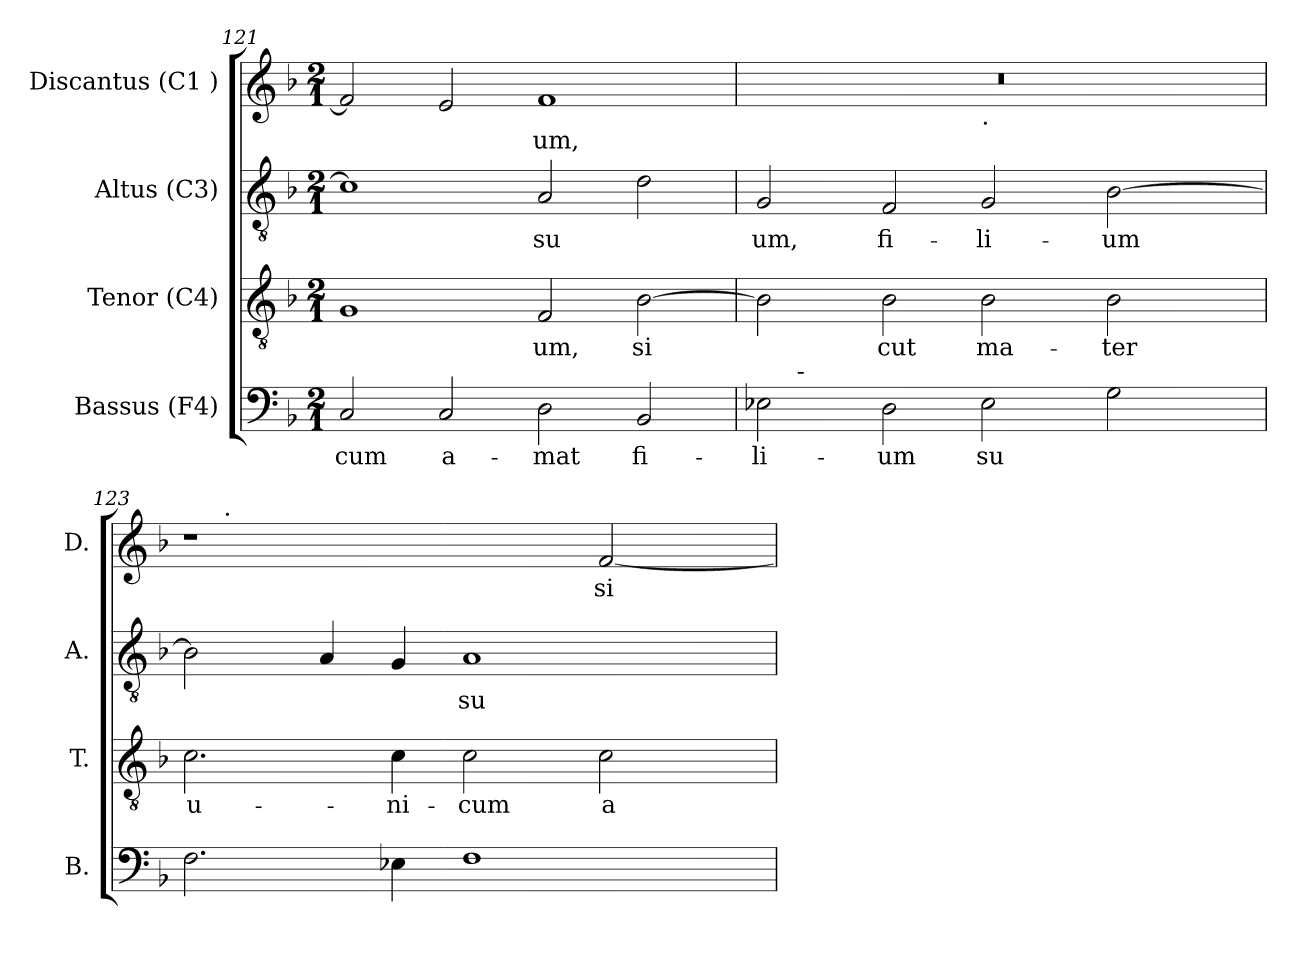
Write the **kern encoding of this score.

**kern	**text	**kern	**text	**kern	**text	**kern	**text
*part4	*part4	*part3	*part3	*part2	*part2	*part1	*part1
*staff4	*staff4	*staff3	*staff3	*staff2	*staff2	*staff1	*staff1
*I"Bassus (F4)	*	*I"Tenor (C4)	*	*I"Altus (C3)	*	*I"Discantus (C1 )	*
*I'B.	*	*I'T.	*	*I'A.	*	*I'D.	*
*clefF4	*	*clefGv2	*	*clefGv2	*	*clefG2	*
*k[b-]	*	*k[b-]	*	*k[b-]	*	*k[b-]	*
*F:	*	*F:	*	*F:	*	*F:	*
*M2/1	*	*M2/1	*	*M2/1	*	*M2/1	*
=121	=121	=121	=121	=121	=121	=121	=121
!	!LO:LY:b	!	!LO:LY:b:cj	!	!LO:LY:b:cj	!	!LO:LY:b:cj
2C/	-cum	1G	--	1c]	.	2f/]	--
!	!LO:LY:b	!	!	!	!	!	!LO:LY:b:cj
2C/	a-	.	.	.	.	2e/	--
!	!LO:LY:b	!	!LO:LY:b:cj	!	!LO:LY:b:cj	!	!LO:LY:b:cj
2D\	-mat	2F/	-um,	2A/	su-	1f	-um,
!	!LO:LY:b	!	!LO:LY:b:cj	!	!LO:LY:b:cj	!	!
2BB-/	fi-	[>2B-\	si-	2d\	--	.	.
!!LO:PB:g=z
=122	=122	=122	=122	=122	=122	=122	=122
!	!LO:LY:b	!	!LO:LY:b:cj	!	!LO:LY:b:cj	!	!
*^	*	*	*	*	*	*^	*
2E-X\	16..ryy	-li-	2B-\]	--	2G/	-um,	0r	1ryy	.
!	!LO:TX:a:t=-	!	!	!	!	!	!	!	!
.	1ryy	.	.	.	.	.	.	.	.
!	!	!LO:LY:b	!	!LO:LY:b:cj	!	!LO:LY:b:cj	!	!	!
2D\	.	-um	2B-\	-cut	2F/	fi-	.	.	.
!	!	!	!	!	!	!	!	!LO:TX:b:t=.	!
!	!	!LO:LY:b	!	!LO:LY:b:cj	!	!LO:LY:b:cj	!	!	!
2E-\	.	su-	2B-\	ma-	2G/	-li-	.	1ryy	.
.	2ryy	.	.	.	.	.	.	.	.
!	!	!LO:LY:b	!	!LO:LY:b:cj	!	!LO:LY:b:cj	!	!	!
2G\	.	--	2B-\	-ter	[>2B-\	-um	.	.	.
.	4ryy	.	.	.	.	.	.	.	.
.	8ryy	.	.	.	.	.	.	.	.
.	64ryy	.	.	.	.	.	.	.	.
=123	=123	=123	=123	=123	=123	=123	=123	=123	=123
!	!	!LO:LY:b	!	!LO:LY:b:cj	!	!LO:LY:b:cj	!	!	!
*v	*v	*	*	*	*	*	*	*	*
2.F\	--	2.c\	u-	2B-\]	.	1r	16.ryy	.
!	!	!	!	!	!	!	!LO:TX:a:t=.	!
.	.	.	.	.	.	.	1ryy	.
!	!	!	!	!	!LO:LY:b:cj	!	!	!
.	.	.	.	4A/	.	.	.	.
!	!LO:LY:b	!	!LO:LY:b:cj	!	!LO:LY:b:cj	!	!	!
4E-X\	--	4c\	-ni-	4G/	.	.	.	.
!	!LO:LY:b	!	!LO:LY:b:cj	!	!LO:LY:b:cj	!	!	!
1F	--	2c\	-cum	1A	su-	2ryy	.	.
.	.	.	.	.	.	.	2ryy	.
!	!	!	!LO:LY:b:cj	!	!	!	!	!LO:LY:b:cj
.	.	2c\	a-	.	.	[<2f/	.	si-
.	.	.	.	.	.	.	4ryy	.
.	.	.	.	.	.	.	8ryy	.
.	.	.	.	.	.	.	32ryy	.
*	*	*	*	*	*	*v	*v	*
=	=	=	=	=	=	=	=
*-	*-	*-	*-	*-	*-	*-	*-
